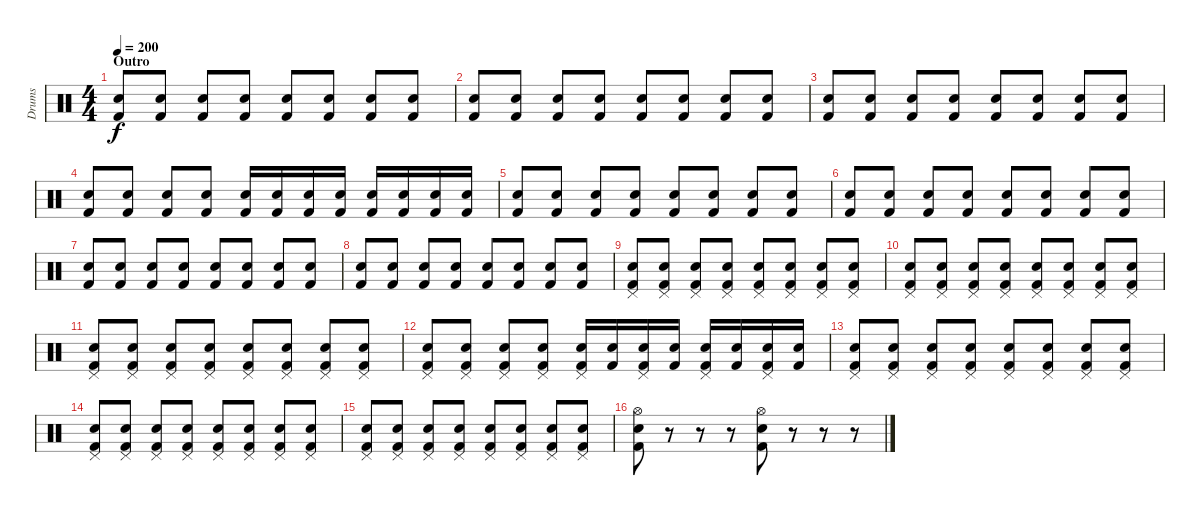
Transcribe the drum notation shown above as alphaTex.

\track ("Drums" "Drums") {instrument percussion}
\staff {score}
\articulation defaults
\ts (4 4)
\section ("" "Outro")
\tempo 200
\clef neutral
\ks c
("Electric Snare (hit)" "Kick (hit) 2").8{dy f} ("Electric Snare (hit)" "Kick (hit) 2").8 ("Electric Snare (hit)" "Kick (hit) 2").8 ("Electric Snare (hit)" "Kick (hit) 2").8 ("Electric Snare (hit)" "Kick (hit) 2").8 ("Electric Snare (hit)" "Kick (hit) 2").8 ("Electric Snare (hit)" "Kick (hit) 2").8 ("Electric Snare (hit)" "Kick (hit) 2").8 |
("Electric Snare (hit)" "Kick (hit) 2").8 ("Electric Snare (hit)" "Kick (hit) 2").8 ("Electric Snare (hit)" "Kick (hit) 2").8 ("Electric Snare (hit)" "Kick (hit) 2").8 ("Electric Snare (hit)" "Kick (hit) 2").8 ("Electric Snare (hit)" "Kick (hit) 2").8 ("Electric Snare (hit)" "Kick (hit) 2").8 ("Electric Snare (hit)" "Kick (hit) 2").8 |
("Electric Snare (hit)" "Kick (hit) 2").8 ("Electric Snare (hit)" "Kick (hit) 2").8 ("Electric Snare (hit)" "Kick (hit) 2").8 ("Electric Snare (hit)" "Kick (hit) 2").8 ("Electric Snare (hit)" "Kick (hit) 2").8 ("Electric Snare (hit)" "Kick (hit) 2").8 ("Electric Snare (hit)" "Kick (hit) 2").8 ("Electric Snare (hit)" "Kick (hit) 2").8 |
("Electric Snare (hit)" "Kick (hit) 2").8 ("Electric Snare (hit)" "Kick (hit) 2").8 ("Electric Snare (hit)" "Kick (hit) 2").8 ("Electric Snare (hit)" "Kick (hit) 2").8 ("Electric Snare (hit)" "Kick (hit) 2").16 ("Electric Snare (hit)" "Kick (hit) 2").16 ("Electric Snare (hit)" "Kick (hit) 2").16 ("Electric Snare (hit)" "Kick (hit) 2").16 ("Electric Snare (hit)" "Kick (hit) 2").16 ("Electric Snare (hit)" "Kick (hit) 2").16 ("Electric Snare (hit)" "Kick (hit) 2").16 ("Electric Snare (hit)" "Kick (hit) 2").16 |
("Electric Snare (hit)" "Kick (hit) 2").8 ("Electric Snare (hit)" "Kick (hit) 2").8 ("Electric Snare (hit)" "Kick (hit) 2").8 ("Electric Snare (hit)" "Kick (hit) 2").8 ("Electric Snare (hit)" "Kick (hit) 2").8 ("Electric Snare (hit)" "Kick (hit) 2").8 ("Electric Snare (hit)" "Kick (hit) 2").8 ("Electric Snare (hit)" "Kick (hit) 2").8 |
("Electric Snare (hit)" "Kick (hit) 2").8 ("Electric Snare (hit)" "Kick (hit) 2").8 ("Electric Snare (hit)" "Kick (hit) 2").8 ("Electric Snare (hit)" "Kick (hit) 2").8 ("Electric Snare (hit)" "Kick (hit) 2").8 ("Electric Snare (hit)" "Kick (hit) 2").8 ("Electric Snare (hit)" "Kick (hit) 2").8 ("Electric Snare (hit)" "Kick (hit) 2").8 |
("Electric Snare (hit)" "Kick (hit) 2").8 ("Electric Snare (hit)" "Kick (hit) 2").8 ("Electric Snare (hit)" "Kick (hit) 2").8 ("Electric Snare (hit)" "Kick (hit) 2").8 ("Electric Snare (hit)" "Kick (hit) 2").8 ("Electric Snare (hit)" "Kick (hit) 2").8 ("Electric Snare (hit)" "Kick (hit) 2").8 ("Electric Snare (hit)" "Kick (hit) 2").8 |
("Electric Snare (hit)" "Kick (hit) 2").8 ("Electric Snare (hit)" "Kick (hit) 2").8 ("Electric Snare (hit)" "Kick (hit) 2").8 ("Electric Snare (hit)" "Kick (hit) 2").8 ("Electric Snare (hit)" "Kick (hit) 2").8 ("Electric Snare (hit)" "Kick (hit) 2").8 ("Electric Snare (hit)" "Kick (hit) 2").8 ("Electric Snare (hit)" "Kick (hit) 2").8 |
("Pedal Hi-Hat (hit)" "Electric Snare (hit)" "Kick (hit) 2").8 ("Pedal Hi-Hat (hit)" "Electric Snare (hit)" "Kick (hit) 2").8 ("Pedal Hi-Hat (hit)" "Electric Snare (hit)" "Kick (hit) 2").8 ("Pedal Hi-Hat (hit)" "Electric Snare (hit)" "Kick (hit) 2").8 ("Pedal Hi-Hat (hit)" "Electric Snare (hit)" "Kick (hit) 2").8 ("Pedal Hi-Hat (hit)" "Electric Snare (hit)" "Kick (hit) 2").8 ("Pedal Hi-Hat (hit)" "Electric Snare (hit)" "Kick (hit) 2").8 ("Pedal Hi-Hat (hit)" "Electric Snare (hit)" "Kick (hit) 2").8 |
("Pedal Hi-Hat (hit)" "Electric Snare (hit)" "Kick (hit) 2").8 ("Pedal Hi-Hat (hit)" "Electric Snare (hit)" "Kick (hit) 2").8 ("Pedal Hi-Hat (hit)" "Electric Snare (hit)" "Kick (hit) 2").8 ("Pedal Hi-Hat (hit)" "Electric Snare (hit)" "Kick (hit) 2").8 ("Pedal Hi-Hat (hit)" "Electric Snare (hit)" "Kick (hit) 2").8 ("Pedal Hi-Hat (hit)" "Electric Snare (hit)" "Kick (hit) 2").8 ("Pedal Hi-Hat (hit)" "Electric Snare (hit)" "Kick (hit) 2").8 ("Pedal Hi-Hat (hit)" "Electric Snare (hit)" "Kick (hit) 2").8 |
("Pedal Hi-Hat (hit)" "Electric Snare (hit)" "Kick (hit) 2").8 ("Pedal Hi-Hat (hit)" "Electric Snare (hit)" "Kick (hit) 2").8 ("Pedal Hi-Hat (hit)" "Electric Snare (hit)" "Kick (hit) 2").8 ("Pedal Hi-Hat (hit)" "Electric Snare (hit)" "Kick (hit) 2").8 ("Pedal Hi-Hat (hit)" "Electric Snare (hit)" "Kick (hit) 2").8 ("Pedal Hi-Hat (hit)" "Electric Snare (hit)" "Kick (hit) 2").8 ("Pedal Hi-Hat (hit)" "Electric Snare (hit)" "Kick (hit) 2").8 ("Pedal Hi-Hat (hit)" "Electric Snare (hit)" "Kick (hit) 2").8 |
("Pedal Hi-Hat (hit)" "Electric Snare (hit)" "Kick (hit) 2").8 ("Pedal Hi-Hat (hit)" "Electric Snare (hit)" "Kick (hit) 2").8 ("Pedal Hi-Hat (hit)" "Electric Snare (hit)" "Kick (hit) 2").8 ("Pedal Hi-Hat (hit)" "Electric Snare (hit)" "Kick (hit) 2").8 ("Pedal Hi-Hat (hit)" "Electric Snare (hit)" "Kick (hit) 2").16 ("Electric Snare (hit)" "Kick (hit) 2").16 ("Pedal Hi-Hat (hit)" "Electric Snare (hit)" "Kick (hit) 2").16 ("Electric Snare (hit)" "Kick (hit) 2").16 ("Pedal Hi-Hat (hit)" "Electric Snare (hit)" "Kick (hit) 2").16 ("Electric Snare (hit)" "Kick (hit) 2").16 ("Pedal Hi-Hat (hit)" "Electric Snare (hit)" "Kick (hit) 2").16 ("Electric Snare (hit)" "Kick (hit) 2").16 |
("Pedal Hi-Hat (hit)" "Electric Snare (hit)" "Kick (hit) 2").8 ("Pedal Hi-Hat (hit)" "Electric Snare (hit)" "Kick (hit) 2").8 ("Pedal Hi-Hat (hit)" "Electric Snare (hit)" "Kick (hit) 2").8 ("Pedal Hi-Hat (hit)" "Electric Snare (hit)" "Kick (hit) 2").8 ("Pedal Hi-Hat (hit)" "Electric Snare (hit)" "Kick (hit) 2").8 ("Pedal Hi-Hat (hit)" "Electric Snare (hit)" "Kick (hit) 2").8 ("Pedal Hi-Hat (hit)" "Electric Snare (hit)" "Kick (hit) 2").8 ("Pedal Hi-Hat (hit)" "Electric Snare (hit)" "Kick (hit) 2").8 |
("Pedal Hi-Hat (hit)" "Electric Snare (hit)" "Kick (hit) 2").8 ("Pedal Hi-Hat (hit)" "Electric Snare (hit)" "Kick (hit) 2").8 ("Pedal Hi-Hat (hit)" "Electric Snare (hit)" "Kick (hit) 2").8 ("Pedal Hi-Hat (hit)" "Electric Snare (hit)" "Kick (hit) 2").8 ("Pedal Hi-Hat (hit)" "Electric Snare (hit)" "Kick (hit) 2").8 ("Pedal Hi-Hat (hit)" "Electric Snare (hit)" "Kick (hit) 2").8 ("Pedal Hi-Hat (hit)" "Electric Snare (hit)" "Kick (hit) 2").8 ("Pedal Hi-Hat (hit)" "Electric Snare (hit)" "Kick (hit) 2").8 |
("Pedal Hi-Hat (hit)" "Electric Snare (hit)" "Kick (hit) 2").8 ("Pedal Hi-Hat (hit)" "Electric Snare (hit)" "Kick (hit) 2").8 ("Pedal Hi-Hat (hit)" "Electric Snare (hit)" "Kick (hit) 2").8 ("Pedal Hi-Hat (hit)" "Electric Snare (hit)" "Kick (hit) 2").8 ("Pedal Hi-Hat (hit)" "Electric Snare (hit)" "Kick (hit) 2").8 ("Pedal Hi-Hat (hit)" "Electric Snare (hit)" "Kick (hit) 2").8 ("Pedal Hi-Hat (hit)" "Electric Snare (hit)" "Kick (hit) 2").8 ("Pedal Hi-Hat (hit)" "Electric Snare (hit)" "Kick (hit) 2").8 |
("Hi-Hat (open)" "Electric Snare (hit)" "Kick (hit) 2").8 r.8 r.8 r.8 ("Hi-Hat (open)" "Electric Snare (hit)" "Kick (hit) 2").8 r.8 r.8 r.8
